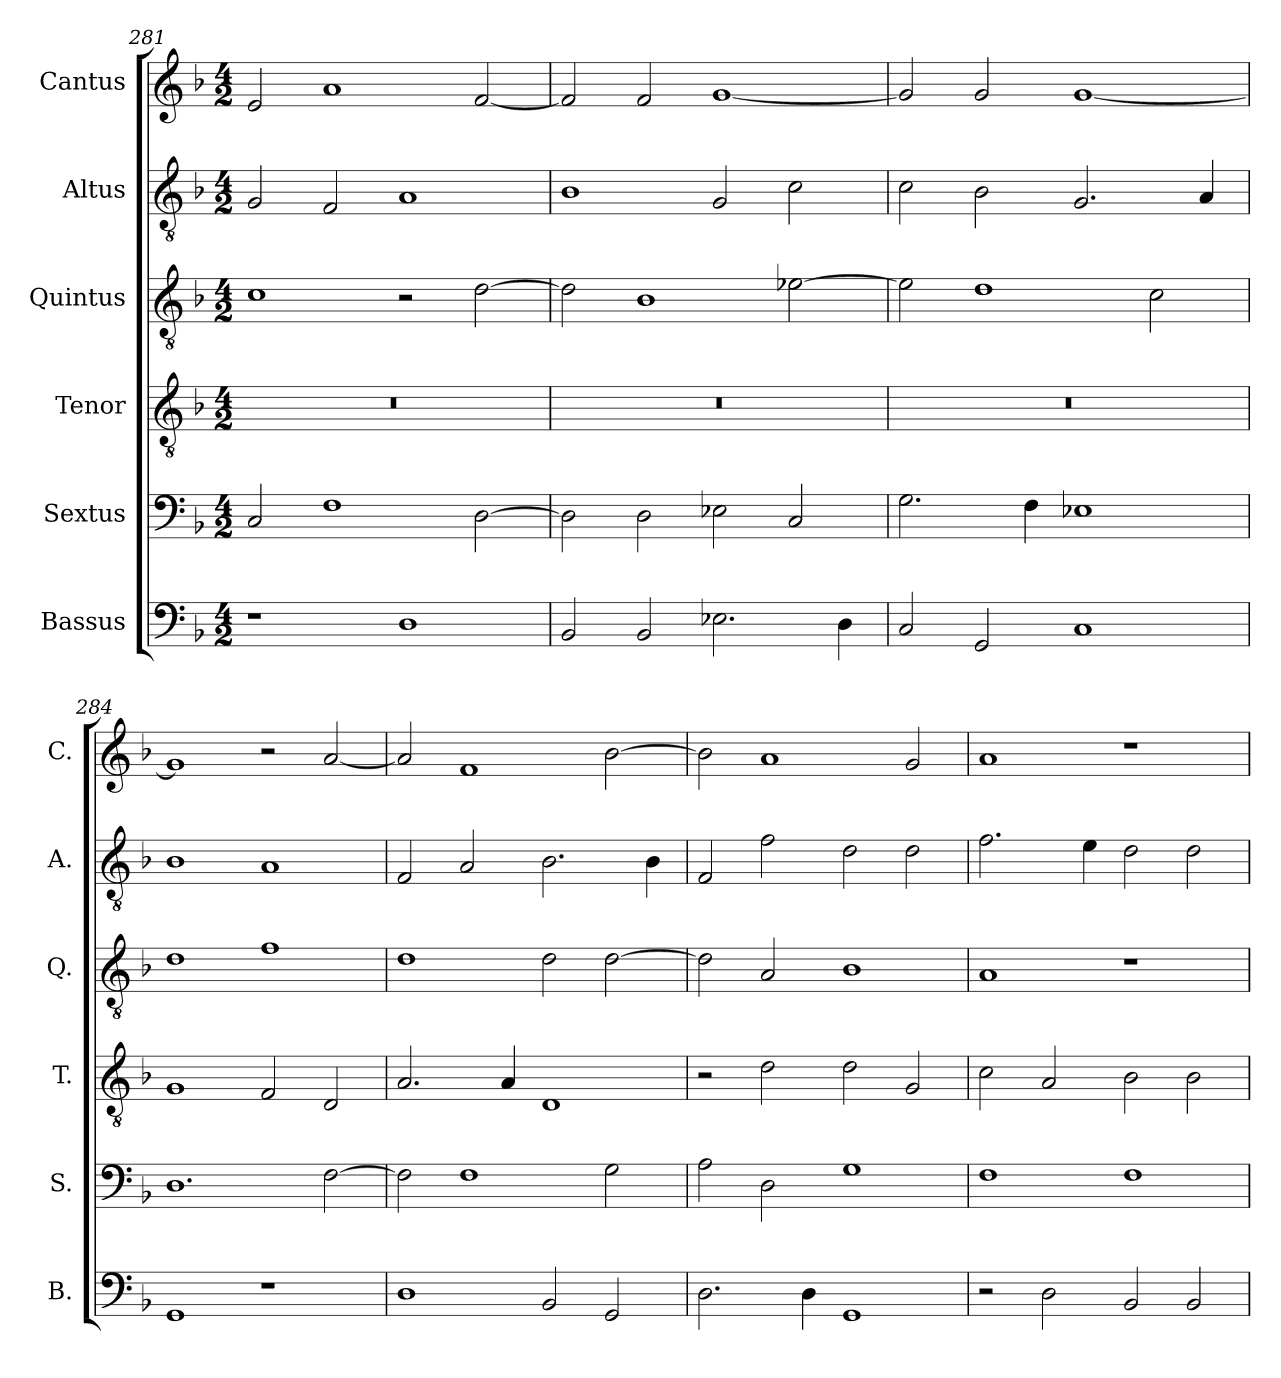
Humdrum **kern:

**kern	**kern	**kern	**kern	**kern	**kern
*part6	*part5	*part4	*part3	*part2	*part1
*staff6	*staff5	*staff4	*staff3	*staff2	*staff1
*I"Bassus	*I"Sextus	*I"Tenor	*I"Quintus	*I"Altus	*I"Cantus
*I'B.	*I'S.	*I'T.	*I'Q.	*I'A.	*I'C.
*clefF4	*clefF4	*clefGv2	*clefGv2	*clefGv2	*clefG2
*k[b-]	*k[b-]	*k[b-]	*k[b-]	*k[b-]	*k[b-]
*F:	*F:	*F:	*F:	*F:	*F:
*M4/2	*M4/2	*M4/2	*M4/2	*M4/2	*M4/2
=281	=281	=281	=281	=281	=281
1r	2C/	0r	1c	2G/	2e/
.	1F	.	.	2F/	1a
1D	.	.	2r	1A	.
.	[2D\	.	[2d\	.	[2f/
=282	=282	=282	=282	=282	=282
2BB-/	2D\]	0r	2d\]	1B-	2f/]
2BB-/	2D\	.	1B-	.	2f/
2.E-X\	2E-X\	.	.	2G/	[1g
.	2C/	.	[2e-X\	2c\	.
4D\	.	.	.	.	.
=283	=283	=283	=283	=283	=283
2C/	2.G\	0r	2e-\]	2c\	2g/]
2GG/	.	.	1d	2B-\	2g/
.	4F\	.	.	.	.
1C	1E-X	.	.	2.G/	[1g
.	.	.	2c\	.	.
.	.	.	.	4A/	.
=284	=284	=284	=284	=284	=284
1GG	1.D	1G	1d	1B-	1g]
1r	.	2F/	1f	1A	2r
.	[2F\	2D/	.	.	[2a/
!!LO:LB:g=z
=285	=285	=285	=285	=285	=285
1D	2F\]	2.A/	1d	2F/	2a/]
.	1F	.	.	2A/	1f
.	.	4A/	.	.	.
2BB-/	.	1D	2d\	2.B-\	.
2GG/	2G\	.	[2d\	.	[2b-\
.	.	.	.	4B-\	.
=286	=286	=286	=286	=286	=286
2.D\	2A\	2r	2d\]	2F/	2b-\]
.	2D\	2d\	2A/	2f\	1a
4D\	.	.	.	.	.
1GG	1G	2d\	1B-	2d\	.
.	.	2G/	.	2d\	2g/
=287	=287	=287	=287	=287	=287
2r	1F	2c\	1A	2.f\	1a
2D\	.	2A/	.	.	.
.	.	.	.	4e\	.
2BB-/	1F	2B-\	1r	2d\	1r
2BB-/	.	2B-\	.	2d\	.
=	=	=	=	=	=
*-	*-	*-	*-	*-	*-
